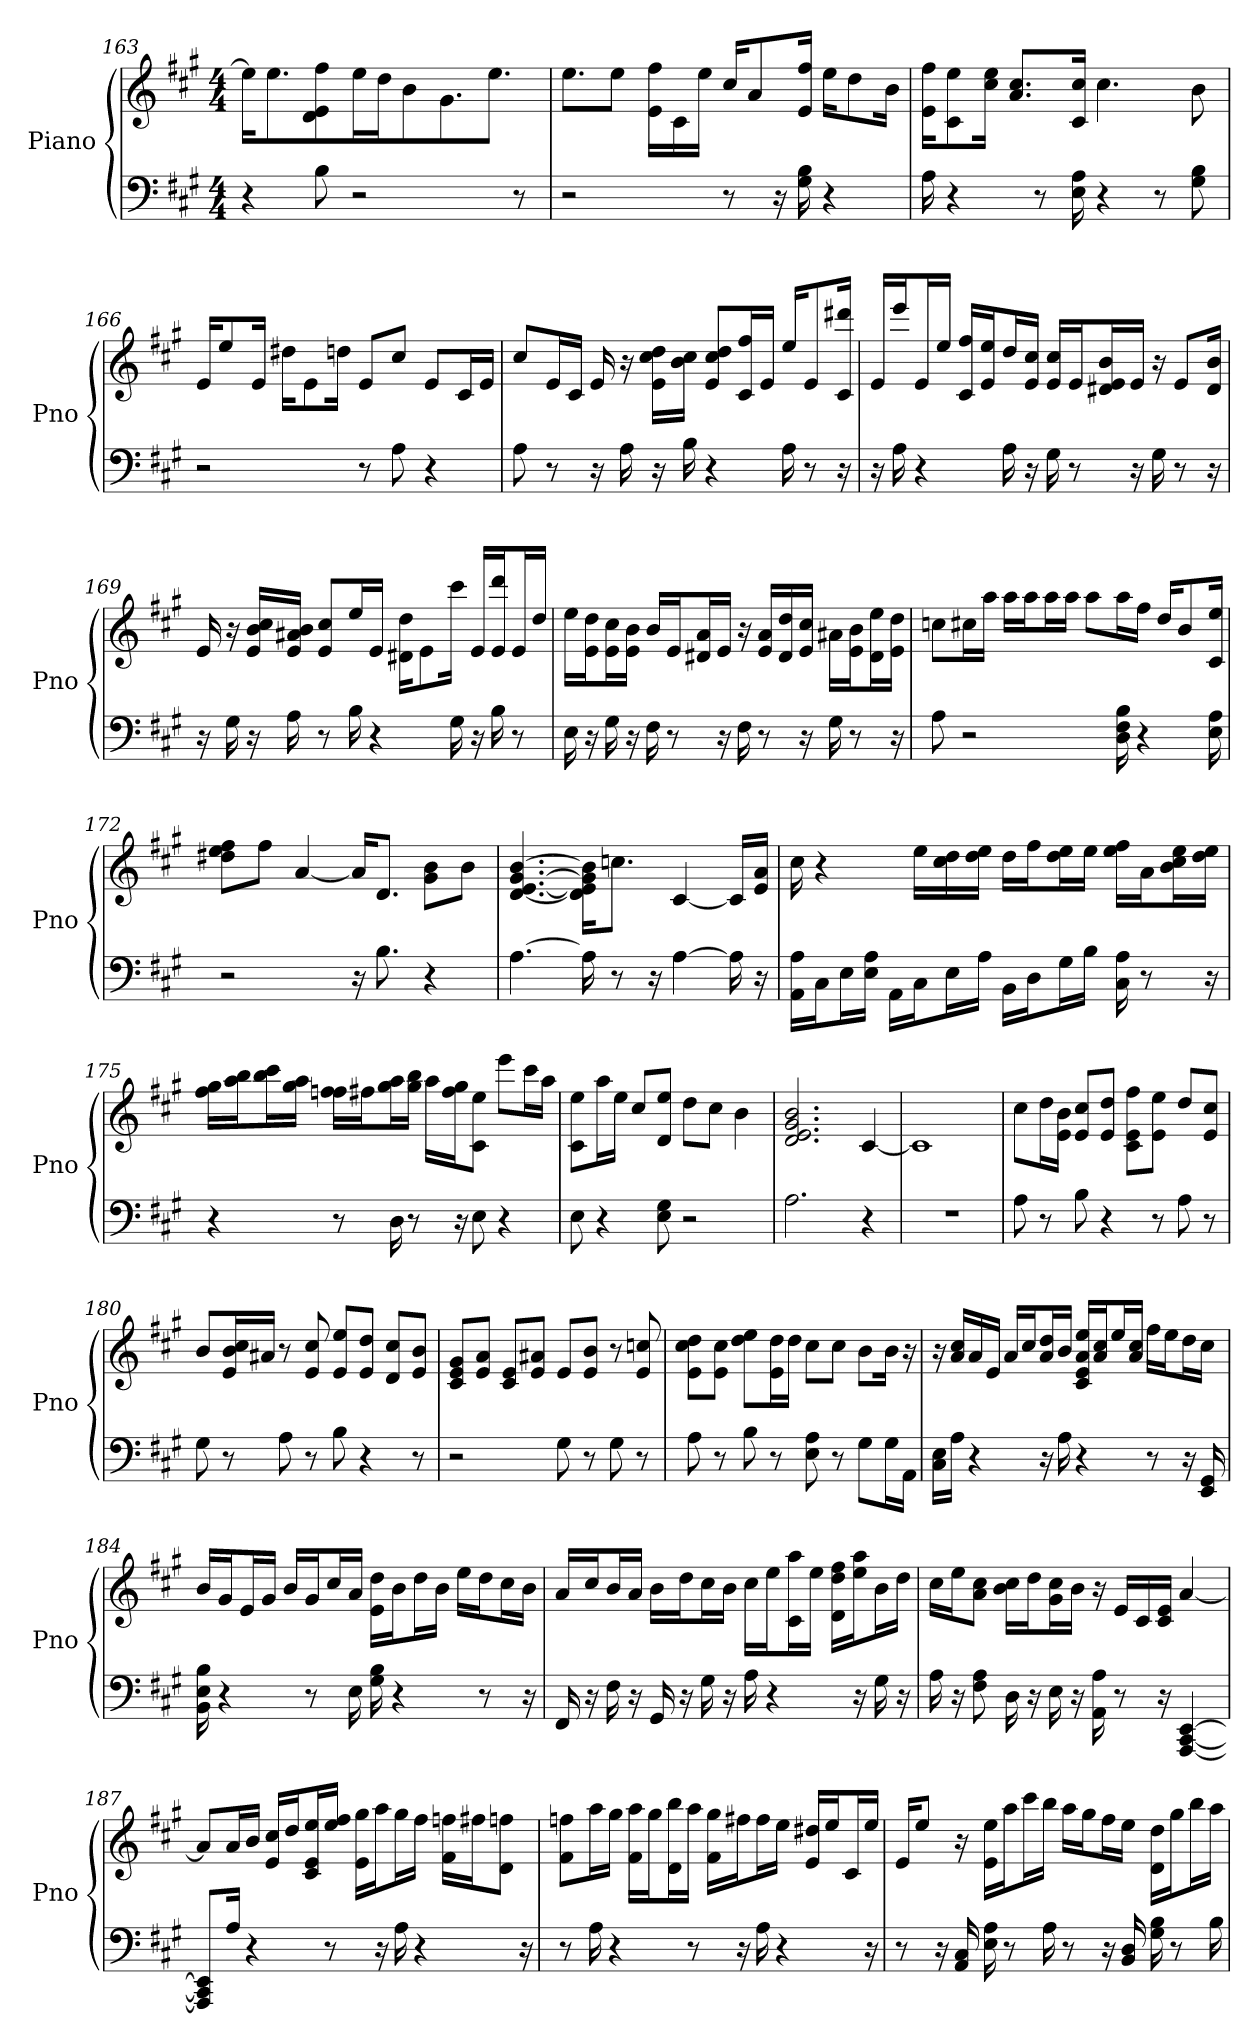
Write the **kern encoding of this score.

**kern	**kern
*part1	*part1
*staff2	*staff1
*I"Piano	*
*I'Pno	*
*clefF4	*clefG2
*k[f#c#g#]	*k[f#c#g#]
*A:	*A:
*M4/4	*M4/4
=163	=163
4r	16ee\KL]
.	8.ee\J
8B	8ff#\ 8e\ 8d\L
2r	16ee\L
.	16dd\JJ
.	8b/L
.	8.g#/J
.	8.eeJ
8r	.
=164	=164
2r	8.ee\L
.	8ee\J
.	16ff#\ 16e\LL
.	16c#\
.	16ee\JJ
8r	16cc#/KL
.	8a/
16r	.
16G# 16B	16ff#/ 16e/Jk
4r	16ee\KL
.	8dd\
.	16b\Jk
=165	=165
16A	16ff#\ 16e\KL
4r	8c#\ 8ee\
.	16ee\ 16cc#\Jk
.	8.cc#/ 8.a/L
8r	.
16E 16A	16cc#/ 16c#/Jk
4r	4.cc#
8r	.
8B 8G#	8b
=166	=166
2r	16e/KL
.	8ee/
.	16e/Jk
.	16dd#\KL
.	8e\
.	16dd\Jk
8r	8e/L
8A	8cc#/J
4r	8e/L
.	16c#/L
.	16e/JJ
=167	=167
8A	8cc#/L
8r	16e/L
.	16c#/JJ
16r	16e
16A	16r
16r	16dd\ 16e\ 16cc#\LL
16B	16b\ 16cc#\JJ
4r	8cc#/ 8dd/ 8e/L
.	16ff#/ 16c#/L
.	16e/JJ
16A	16ee/KL
8r	8e/
16r	16ddd#/ 16c#/Jk
=168	=168
16r	16e/LL
16A	16eee/J
4r	16e/L
.	16ee/JJ
.	16c#/ 16ff#/LL
.	16ee/ 16e/J
16A	16dd/L
16r	16cc#/ 16e/JJ
16G#	16cc#/ 16e/LL
8r	16e/J
.	16e/ 16b/ 16d#/L
16r	16e/JJ
16G#	16r
8r	8e/L
16r	16b/ 16d#/Jk
=169	=169
16r	16e
16G#	16r
16r	16cc#/ 16b/ 16e/LL
16A	16a#/ 16b/ 16e/JJ
8r	8e/ 8cc#/L
16B	16ee/L
4r	16e/JJ
.	16dd\ 16d#\KL
.	8e\
16G#	16ccc#\Jk
16r	16e/LL
16B	16e/ 16ddd/J
8r	16e/L
.	16dd/JJ
=170	=170
16E	16ee\LL
16r	16e\ 16dd\J
16G#	16e\ 16cc#\L
16r	16e\ 16b\JJ
16F#	16b/LL
8r	16e/J
.	16a/ 16d#/L
16r	16e/JJ
16F#	16r
8r	16a/ 16e/LL
.	16dd/ 16d#/
16r	16cc#/ 16e/JJ
16G#	16a#\LL
8r	16e\ 16b\J
.	16ee\ 16d#\L
16r	16e\ 16dd\JJ
=171	=171
8A	8cc\L
2r	16cc#\L
.	16aa\JJ
.	16aa\LL
.	16aa\J
.	16aa\L
.	16aa\JJ
.	8aa\L
16F# 16D 16B	16aa\L
4r	16ff#\JJ
.	16dd/KL
.	8b/
16A 16E	16ee/ 16c#/Jk
=172	=172
2r	8ff#\ 8ee\ 8dd#\L
.	8ff#\J
.	[4a
16r	16a/KL]
8.B	8.d/J
4r	8b\ 8g#\L
.	8b\J
=173	=173
[4.A	[4.b [4.d [4.e [4.g#
16A]	16b]\ 16d]\ 16e]\ 16g#]\KL
8r	8.cc\J
16r	.
[4A	[4c#
16A]	16c#/LL]
16r	16e/ 16a/JJ
=174	=174
16A\ 16AA\LL	16cc#
16C#\J	4r
16E\L	.
16A\ 16E\JJ	.
16AA\LL	.
16C#\J	16ee\LL
16E\L	16dd\ 16cc#\
16A\JJ	16dd\ 16ee\JJ
16BB\LL	16dd\LL
16D\J	16ff#\J
16G#\L	16ee\ 16dd\L
16B\JJ	16ee\JJ
16C# 16A	16ee\ 16ff#\LL
8r	16a\J
.	16b\ 16cc#\ 16ee\L
16r	16dd\ 16ee\JJ
=175	=175
4r	16ff#\ 16gg#\LL
.	16aa\ 16bb\J
.	16ccc#\ 16bb\L
.	16aa\ 16gg#\JJ
8r	16ff#\ 16ff\LL
.	16ff#\J
16D	16gg#\ 16aa\L
8r	16gg#\ 16bb\JJ
.	16aa\LL
16r	16gg#\ 16ff#\J
8E	8ee\ 8c#\J
4r	8eee\L
.	16ccc#\L
.	16aa\JJ
=176	=176
8E	8ee\ 8c#\L
4r	16aa\L
.	16ee\JJ
.	8cc#/L
8G# 8E	8ee/ 8d/J
2r	8dd\L
.	8cc#\J
.	4b
=177	=177
2.A	2.b 2.e 2.g# 2.d
4r	[4c#
=178	=178
1r	1c#]
=179	=179
8A	8cc#\L
8r	16dd\L
.	16e\ 16b\JJ
8B	8e/ 8cc#/L
4r	8e/ 8dd/J
.	8ff#\ 8e\ 8c#\L
8r	8ee\ 8e\J
8A	8dd/L
8r	8cc#/ 8e/J
=180	=180
8G#	8b/L
8r	16cc#/ 16b/ 16e/L
.	16a#/JJ
8A	8r
8r	8cc# 8e
8B	8e/ 8ee/L
4r	8dd/ 8e/J
.	8d/ 8cc#/L
8r	8b/ 8e/J
=181	=181
2r	8c#/ 8g#/ 8e/L
.	8e/ 8a/J
.	8c#/ 8e/L
.	8e/ 8a#/J
8G#	8e/L
8r	8e/ 8b/J
8G#	8r
8r	8cc 8e
=182	=182
8A	8dd\ 8e\ 8cc#\L
8r	8e\ 8cc#\J
8B	8ee\ 8dd\L
8r	16dd\ 16e\L
.	16dd\JJ
8E 8A	8cc#\L
8r	8cc#\J
8G#\L	8b\L
16G#\L	16b\Jk
16AA\JJ	16r
=183	=183
16C#\ 16E\LL	16r
16A\JJ	16a/ 16cc#/LL
4r	16a/
.	16e/JJ
.	16a/LL
.	16cc#/J
16r	16a/ 16dd/L
16A	16b/JJ
4r	16e/ 16c#/ 16a/ 16ee/LL
.	16cc#/ 16a/J
.	16ee/L
.	16cc#/ 16a/JJ
8r	16ff#\LL
.	16ee\J
16r	16dd\L
16EE 16GG#	16cc#\JJ
=184	=184
16BB 16B 16E	16b/LL
4r	16g#/J
.	16e/L
.	16g#/JJ
.	16b/LL
8r	16g#/J
.	16cc#/L
16E	16a/JJ
16G# 16B	16dd\ 16e\LL
4r	16b\J
.	16dd\L
.	16b\JJ
.	16ee\LL
8r	16dd\J
.	16cc#\L
16r	16b\JJ
=185	=185
16FF#	16a/LL
16r	16cc#/J
16F#	16b/L
16r	16a/JJ
16GG#	16b\LL
16r	16dd\J
16G#	16cc#\L
16r	16b\JJ
16A	16cc#\LL
4r	16ee\J
.	16aa\ 16c#\L
.	16ee\JJ
.	16dd\ 16d\ 16ff#\LL
16r	16ee\ 16aa\J
16G#	16b\L
16r	16dd\JJ
=186	=186
16A	16cc#\LL
16r	16ee\J
8A 8F#	8cc#\ 8a\J
16D	16b\ 16cc#\LL
16r	16dd\J
16E	16cc#\ 16g#\L
16r	16b\JJ
16A 16AA	16r
8r	16e/LL
.	16c#/
16r	16e/ 16c#/JJ
[4AAA [4CC# [4EE	[4a
=187	=187
8AAA]/ 8CC#]/ 8EE]/L	8a/L]
16A/Jk	16a/L
4r	16b/JJ
.	16e/ 16cc#/LL
.	16dd/J
.	16ee/ 16e/ 16c#/L
8r	16ff#/ 16ee/JJ
.	16gg#\ 16e\LL
16r	16aa\J
16A	16gg#\L
4r	16ff#\JJ
.	16ff\ 16f#\LL
.	16ff#\J
.	8d\ 8ff\J
16r	.
=188	=188
8r	8f#\ 8ff\L
16A	16aa\L
4r	16gg#\JJ
.	16f#\ 16aa\LL
.	16gg#\J
.	16bb\ 16d\L
8r	16aa\JJ
.	16f#\ 16gg#\LL
16r	16ff#\J
16A	16ff#\L
4r	16ee\JJ
.	16e/ 16dd#/LL
.	16ee/J
.	16c#/L
16r	16ee/JJ
=189	=189
8r	16e/KL
.	8ee/J
16r	.
16AA 16C#	16r
16E 16A	16e\ 16ee\LL
8r	16aa\J
.	16ccc#\L
16A	16bb\JJ
8r	16aa\LL
.	16gg#\J
16r	16ff#\L
16BB 16D	16ee\JJ
16G# 16B	16d\ 16dd\LL
8r	16gg#\J
.	16bb\L
16B	16aa\JJ
=	=
*-	*-
